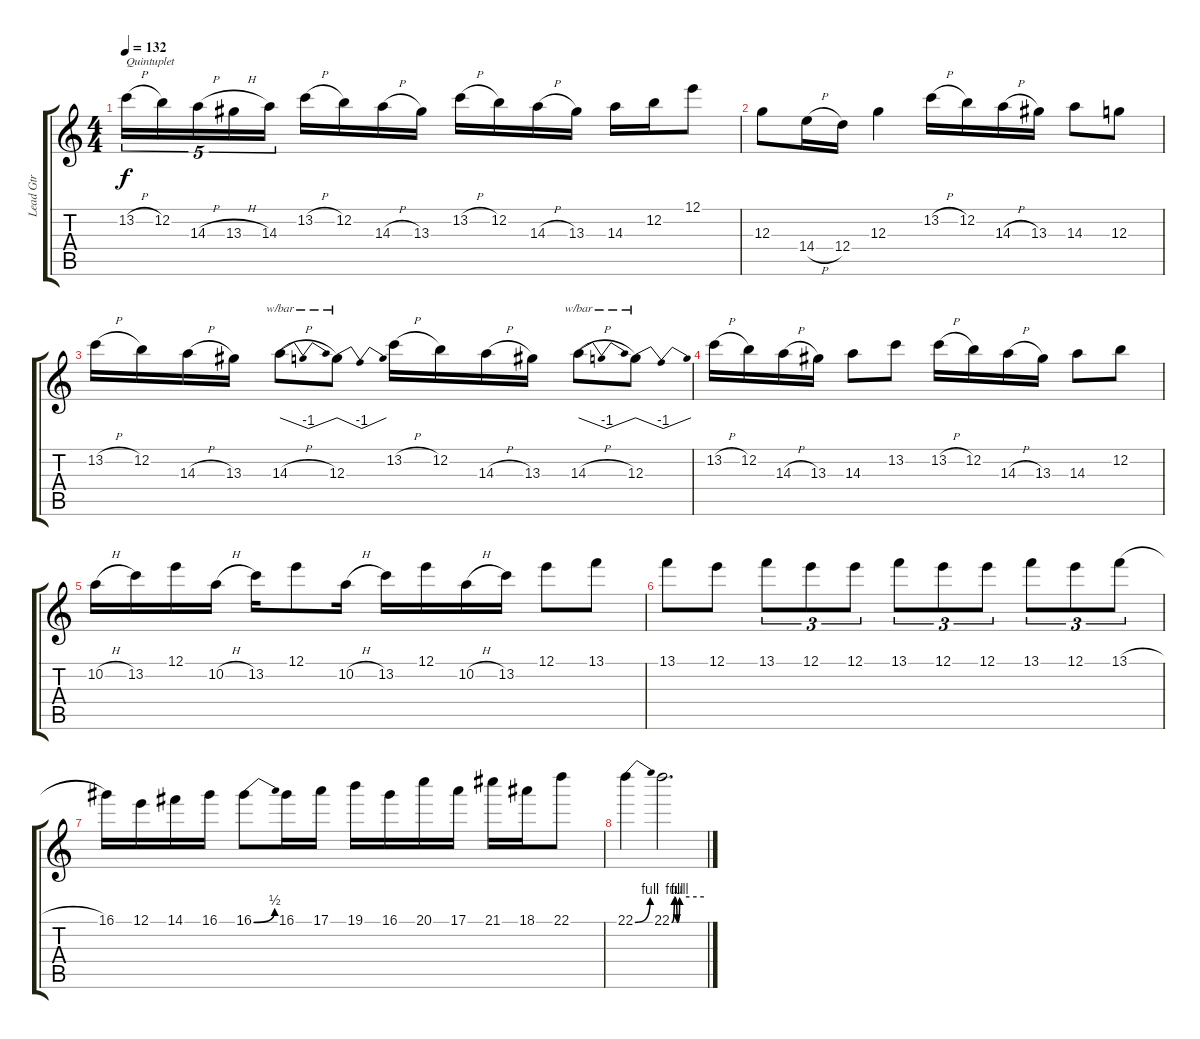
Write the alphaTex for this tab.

\track ("Lead Gtr" "Lead Gtr") {instrument distortionguitar}
\staff {score tabs}
\tuning (E4 B3 G3 D3 A2 E2) {hide}
\ts (4 4)
\tempo 132
\clef g2
\ks c
13.2{h}.16{tu (5 4) txt "Quintuplet" dy f} 12.2.16{tu (5 4)} 14.3{h}.16{tu (5 4)} 13.3{h}.16{tu (5 4)} 14.3.16{tu (5 4)} 13.2{h}.16 12.2.16 14.3{h}.16 13.3.16 13.2{h}.16 12.2.16 14.3{h}.16 13.3.16 14.3.16 12.2.16 12.1.8 |
12.3.8 14.4{h}.16 12.4.16 12.3.4 13.2{h}.16 12.2.16 14.3{h}.16 13.3.16 14.3.8 12.3.8 |
13.2{h}.16 12.2.16 14.3{h}.16 13.3.16 14.3{h}.8{tbe (dip default 0 0 30 -4 60 0)} 12.3.8{tbe (dip default 0 0 30 -4 60 0)} 13.2{h}.16 12.2.16 14.3{h}.16 13.3.16 14.3{h}.8{tbe (dip default 0 0 30 -4 60 0)} 12.3.8{tbe (dip default 0 0 30 -4 60 0)} |
13.2{h}.16 12.2.16 14.3{h}.16 13.3.16 14.3.8 13.2.8 13.2{h}.16 12.2.16 14.3{h}.16 13.3.16 14.3.8 12.2.8 |
10.2{h}.16 13.2.16 12.1.16 10.2{h}.16 13.2.16 12.1.8 10.2{h}.16 13.2.16 12.1.16 10.2{h}.16 13.2.16 12.1.8 13.1.8 |
13.1.8 12.1.8 13.1.8{tu (3 2)} 12.1.8{tu (3 2)} 12.1.8{tu (3 2)} 13.1.8{tu (3 2)} 12.1.8{tu (3 2)} 12.1.8{tu (3 2)} 13.1.8{tu (3 2)} 12.1.8{tu (3 2)} 13.1{h}.8{tu (3 2)} |
16.1.16 12.1.16 14.1.16 16.1.16 16.1{be (bend 0 0 60 2)}.8 16.1.16 17.1.16 19.1.16 16.1.16 20.1.16 17.1.16 21.1.16 18.1.16 22.1.8 |
22.1{be (bend 0 0 60 4)}.4 22.1{be (custom 0 0 5 4 10 0 15 4 60 4)}.2{d}
